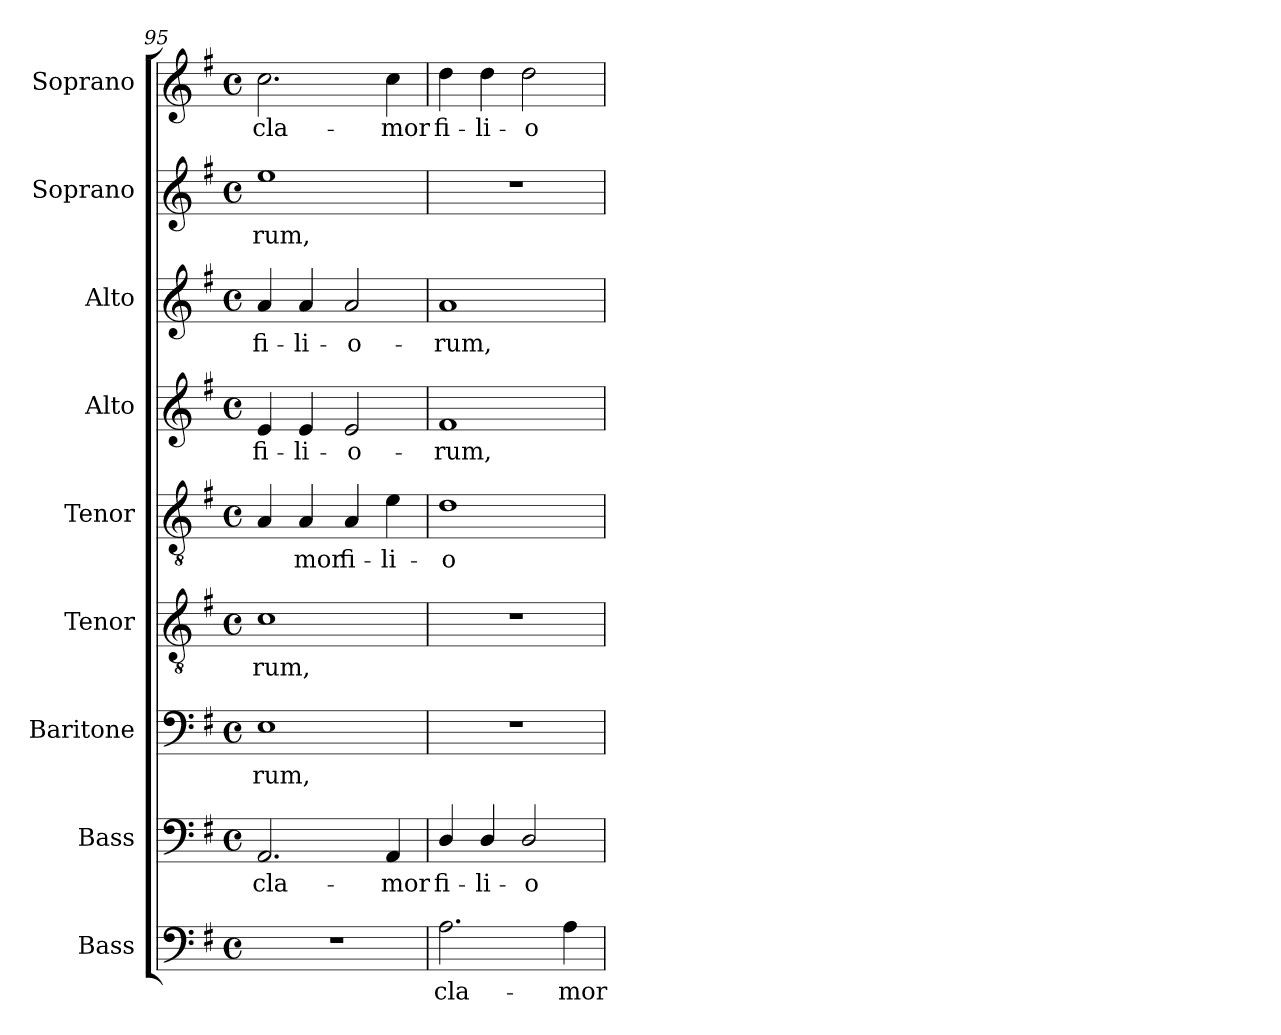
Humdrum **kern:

**kern	**text	**kern	**text	**kern	**text	**kern	**text	**kern	**text	**kern	**text	**kern	**text	**kern	**text	**kern	**text
*part9	*part9	*part8	*part8	*part7	*part7	*part6	*part6	*part5	*part5	*part4	*part4	*part3	*part3	*part2	*part2	*part1	*part1
*staff9	*staff9	*staff8	*staff8	*staff7	*staff7	*staff6	*staff6	*staff5	*staff5	*staff4	*staff4	*staff3	*staff3	*staff2	*staff2	*staff1	*staff1
*I"Bass	*	*I"Bass	*	*I"Baritone	*	*I"Tenor	*	*I"Tenor	*	*I"Alto	*	*I"Alto	*	*I"Soprano	*	*I"Soprano	*
*I'B.	*	*I'B.	*	*I'Bar.	*	*I'T.	*	*I'T.	*	*I'A.	*	*I'A.	*	*I'S.	*	*I'S.	*
*clefF4	*	*clefF4	*	*clefF4	*	*clefGv2	*	*clefGv2	*	*clefG2	*	*clefG2	*	*clefG2	*	*clefG2	*
*	*	*	*	*	*	*ITrd7c12	*	*ITrd7c12	*	*	*	*	*	*	*	*	*
*k[f#]	*	*k[f#]	*	*k[f#]	*	*k[f#]	*	*k[f#]	*	*k[f#]	*	*k[f#]	*	*k[f#]	*	*k[f#]	*
*G:	*	*G:	*	*G:	*	*G:	*	*G:	*	*G:	*	*G:	*	*G:	*	*G:	*
*M4/4	*	*M4/4	*	*M4/4	*	*M4/4	*	*M4/4	*	*M4/4	*	*M4/4	*	*M4/4	*	*M4/4	*
*met(c)	*	*met(c)	*	*met(c)	*	*met(c)	*	*met(c)	*	*met(c)	*	*met(c)	*	*met(c)	*	*met(c)	*
=95	=95	=95	=95	=95	=95	=95	=95	=95	=95	=95	=95	=95	=95	=95	=95	=95	=95
!	!	!	!LO:LY:b:color=#000000	!	!	!	!	!	!	!	!	!	!	!	!	!	!
!	!	!	!	!	!LO:LY:b:color=#000000	!	!	!	!	!	!	!	!	!	!	!	!
!	!	!	!	!	!	!	!LO:LY:b:color=#000000	!	!	!	!	!	!	!	!	!	!
!	!	!	!	!	!	!	!	!	!	!	!LO:LY:b:color=#000000	!	!	!	!	!	!
!	!	!	!	!	!	!	!	!	!	!	!	!	!LO:LY:b:color=#000000	!	!	!	!
!	!	!	!	!	!	!	!	!	!	!	!	!	!	!	!LO:LY:b:color=#000000	!	!
!	!	!	!	!	!	!	!	!	!	!	!	!	!	!	!	!	!LO:LY:b:color=#000000
1r	.	2.AAi/	cla-	1Ei	-rum,	1Ci	-rum,	4AAi/	.	4ei/	fi-	4ai/	fi-	1eei	-rum,	2.cci\	cla-
!	!	!	!	!	!	!	!	!	!LO:LY:b:color=#000000	!	!	!	!	!	!	!	!
!	!	!	!	!	!	!	!	!	!	!	!LO:LY:b:color=#000000	!	!	!	!	!	!
!	!	!	!	!	!	!	!	!	!	!	!	!	!LO:LY:b:color=#000000	!	!	!	!
.	.	.	.	.	.	.	.	4AAi/	-mor	4ei/	-li-	4ai/	-li-	.	.	.	.
!	!	!	!	!	!	!	!	!	!LO:LY:b:color=#000000	!	!	!	!	!	!	!	!
!	!	!	!	!	!	!	!	!	!	!	!LO:LY:b:color=#000000	!	!	!	!	!	!
!	!	!	!	!	!	!	!	!	!	!	!	!	!LO:LY:b:color=#000000	!	!	!	!
.	.	.	.	.	.	.	.	4AAi/	fi-	2ei/	-o-	2ai/	-o-	.	.	.	.
!	!	!	!LO:LY:b:color=#000000	!	!	!	!	!	!	!	!	!	!	!	!	!	!
!	!	!	!	!	!	!	!	!	!LO:LY:b:color=#000000	!	!	!	!	!	!	!	!
!	!	!	!	!	!	!	!	!	!	!	!	!	!	!	!	!	!LO:LY:b:color=#000000
.	.	4AAi/	-mor	.	.	.	.	4Ei\	-li-	.	.	.	.	.	.	4cci\	-mor
=96	=96	=96	=96	=96	=96	=96	=96	=96	=96	=96	=96	=96	=96	=96	=96	=96	=96
!	!LO:LY:b:color=#000000	!	!	!	!	!	!	!	!	!	!	!	!	!	!	!	!
!	!	!	!LO:LY:b:color=#000000	!	!	!	!	!	!	!	!	!	!	!	!	!	!
!	!	!	!	!	!	!	!	!	!LO:LY:b:color=#000000	!	!	!	!	!	!	!	!
!	!	!	!	!	!	!	!	!	!	!	!LO:LY:b:color=#000000	!	!	!	!	!	!
!	!	!	!	!	!	!	!	!	!	!	!	!	!LO:LY:b:color=#000000	!	!	!	!
!	!	!	!	!	!	!	!	!	!	!	!	!	!	!	!	!	!LO:LY:b:color=#000000
2.Ai\	cla-	4Di/	fi-	1r	.	1r	.	1Di	-o-	1f#i	-rum,	1ai	-rum,	1r	.	4ddi\	fi-
!	!	!	!LO:LY:b:color=#000000	!	!	!	!	!	!	!	!	!	!	!	!	!	!
!	!	!	!	!	!	!	!	!	!	!	!	!	!	!	!	!	!LO:LY:b:color=#000000
.	.	4Di/	-li-	.	.	.	.	.	.	.	.	.	.	.	.	4ddi\	-li-
!	!	!	!LO:LY:b:color=#000000	!	!	!	!	!	!	!	!	!	!	!	!	!	!
!	!	!	!	!	!	!	!	!	!	!	!	!	!	!	!	!	!LO:LY:b:color=#000000
.	.	2Di/	-o-	.	.	.	.	.	.	.	.	.	.	.	.	2ddi\	-o-
!	!LO:LY:b:color=#000000	!	!	!	!	!	!	!	!	!	!	!	!	!	!	!	!
4Ai\	-mor	.	.	.	.	.	.	.	.	.	.	.	.	.	.	.	.
=	=	=	=	=	=	=	=	=	=	=	=	=	=	=	=	=	=
*-	*-	*-	*-	*-	*-	*-	*-	*-	*-	*-	*-	*-	*-	*-	*-	*-	*-
